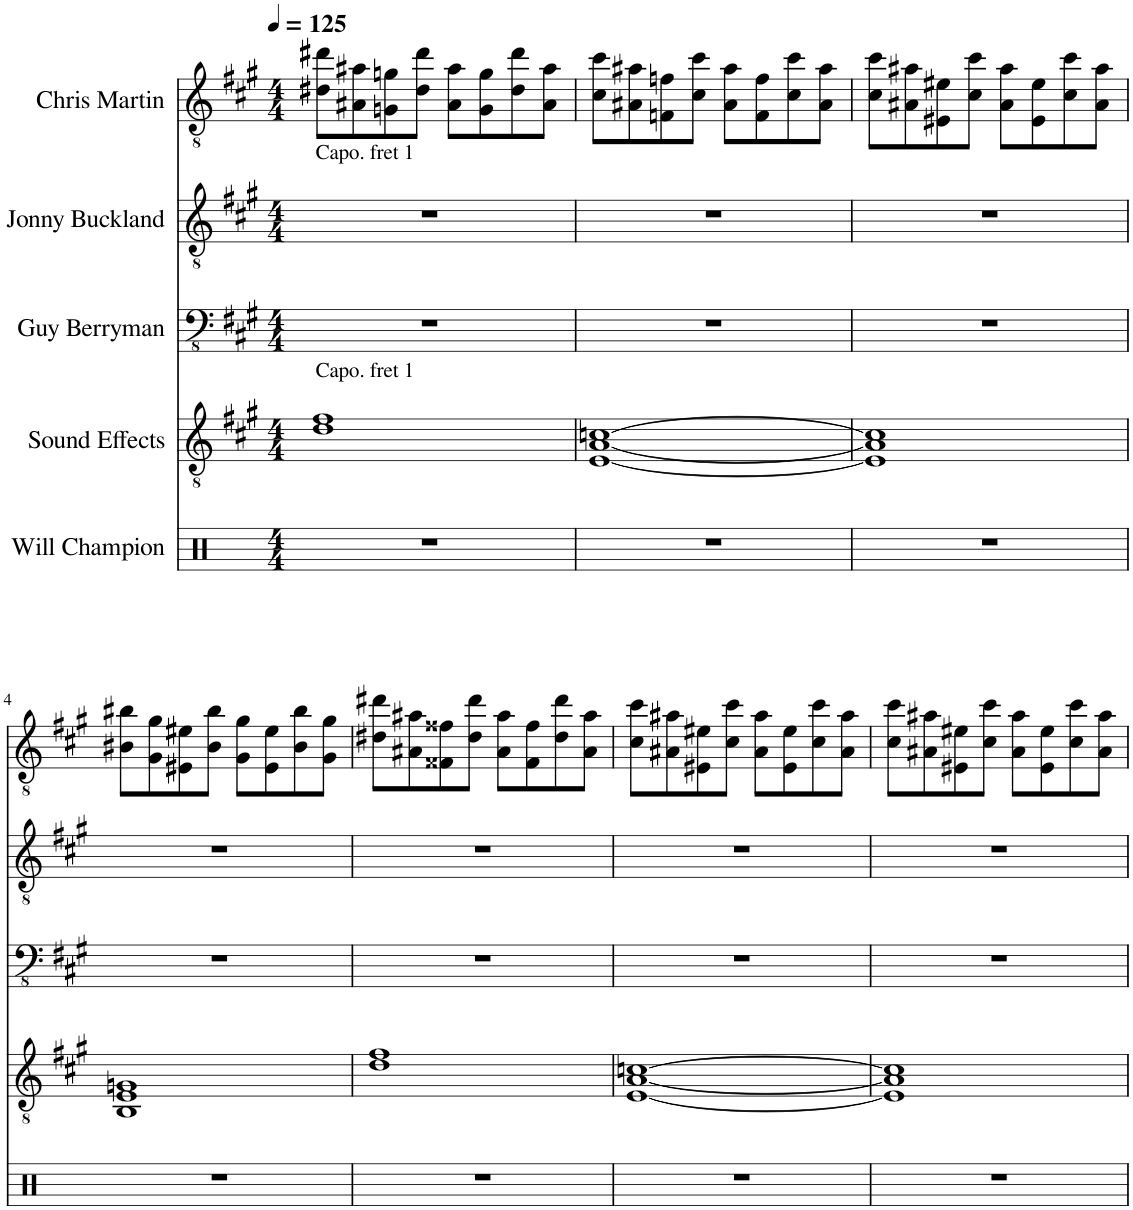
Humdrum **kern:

**kern	**kern	**kern	**kern	**kern
*part5	*part4	*part3	*part2	*part1
*staff5	*staff4	*staff3	*staff2	*staff1
*I"Will Champion	*I"Sound Effects	*I"Guy Berryman	*I"Jonny Buckland	*I"Chris Martin
*clefX	*clefGv2	*clefFv4	*clefGv2	*clefGv2
*	*Trd-1c-1	*	*	*
*k[]	*k[f#c#g#]	*k[f#c#g#]	*k[f#c#g#]	*k[f#c#g#]
*M4/4	*M4/4	*M4/4	*M4/4	*M4/4
*MM125	*MM125	*MM125	*MM125	*MM125
=1	=1	=1	=1	=1
!	!	!	!LO:TX:a:t=Capo. fret 1	!
!	!LO:TX:a:t=Capo. fret 1	!	!	!
1r	1d 1f#	1r	1r	8d#X\ 8dd#X\L
.	.	.	.	8A#X\ 8a#X\
.	.	.	.	8Gn\ 8gn\
.	.	.	.	8d#\ 8dd#\J
.	.	.	.	8A#\ 8a#\L
.	.	.	.	8G\ 8g\
.	.	.	.	8d#\ 8dd#\
.	.	.	.	8A#\ 8a#\J
=2	=2	=2	=2	=2
1r	[1E [1A [1cn	1r	1r	8c#\ 8cc#\L
.	.	.	.	8A#X\ 8a#X\
.	.	.	.	8Fn\ 8fn\
.	.	.	.	8c#\ 8cc#\J
.	.	.	.	8A#\ 8a#\L
.	.	.	.	8F\ 8f\
.	.	.	.	8c#\ 8cc#\
.	.	.	.	8A#\ 8a#\J
=3	=3	=3	=3	=3
1r	1E] 1A] 1c]	1r	1r	8c#\ 8cc#\L
.	.	.	.	8A#X\ 8a#X\
.	.	.	.	8E#X\ 8e#X\
.	.	.	.	8c#\ 8cc#\J
.	.	.	.	8A#\ 8a#\L
.	.	.	.	8E#\ 8e#\
.	.	.	.	8c#\ 8cc#\
.	.	.	.	8A#\ 8a#\J
!!LO:LB:g=z
=4	=4	=4	=4	=4
1r	1BB 1E 1Gn	1r	1r	8B#X\ 8b#X\L
.	.	.	.	8G#\ 8g#\
.	.	.	.	8E#X\ 8e#X\
.	.	.	.	8B#\ 8b#\J
.	.	.	.	8G#\ 8g#\L
.	.	.	.	8E#\ 8e#\
.	.	.	.	8B#\ 8b#\
.	.	.	.	8G#\ 8g#\J
=5	=5	=5	=5	=5
1r	1d 1f#	1r	1r	8d#X\ 8dd#X\L
.	.	.	.	8A#X\ 8a#X\
.	.	.	.	8F##X\ 8f##X\
.	.	.	.	8d#\ 8dd#\J
.	.	.	.	8A#\ 8a#\L
.	.	.	.	8F##\ 8f##\
.	.	.	.	8d#\ 8dd#\
.	.	.	.	8A#\ 8a#\J
=6	=6	=6	=6	=6
1r	[1E [1A [1cn	1r	1r	8c#\ 8cc#\L
.	.	.	.	8A#X\ 8a#X\
.	.	.	.	8E#X\ 8e#X\
.	.	.	.	8c#\ 8cc#\J
.	.	.	.	8A#\ 8a#\L
.	.	.	.	8E#\ 8e#\
.	.	.	.	8c#\ 8cc#\
.	.	.	.	8A#\ 8a#\J
=7	=7	=7	=7	=7
1r	1E] 1A] 1c]	1r	1r	8c#\ 8cc#\L
.	.	.	.	8A#X\ 8a#X\
.	.	.	.	8E#X\ 8e#X\
.	.	.	.	8c#\ 8cc#\J
.	.	.	.	8A#\ 8a#\L
.	.	.	.	8E#\ 8e#\
.	.	.	.	8c#\ 8cc#\
.	.	.	.	8A#\ 8a#\J
=	=	=	=	=
*-	*-	*-	*-	*-
